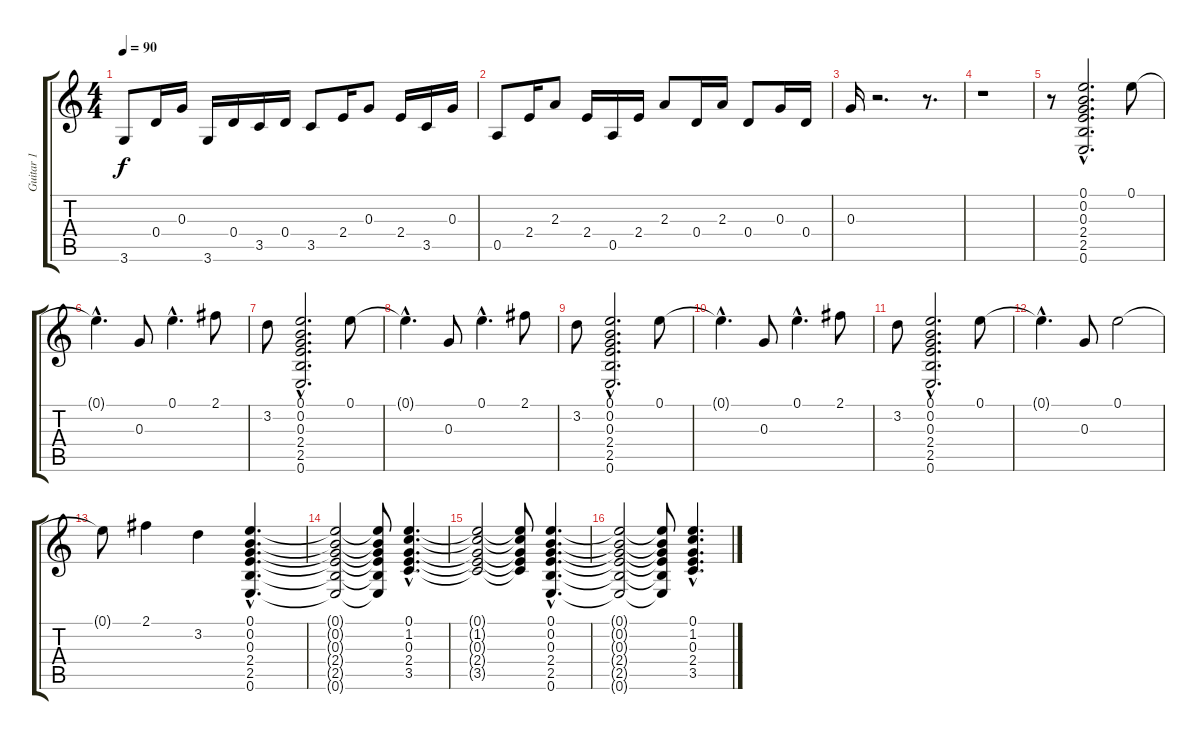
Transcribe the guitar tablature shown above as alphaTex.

\track ("Guitar 1" "Guitar 1") {instrument acousticguitarsteel}
\staff {score tabs}
\tuning (E4 B3 G3 D3 A2 E2) {hide}
\ts (4 4)
\tempo 90
\clef g2
\ks c
3.6.8{dy f} 0.4.16 0.3.16 3.6.16 0.4.16 3.5.16 0.4.16 3.5.8 2.4.16 0.3.8 2.4.16 3.5.16 0.3.16 |
0.5.8 2.4.16 2.3.8 2.4.16 0.5.16 2.4.16 2.3.8 0.4.16 2.3.16 0.4.8 0.3.16 0.4.16 |
0.3.16 r.2{d} r.8{d} |
r.1 |
r.8 (0.1{hac} 0.2{hac} 0.3{hac} 2.4{hac} 2.5{hac} 0.6{hac}).2{d} 0.1.8 |
0.1{hac t}.4{d} 0.3.8 0.1{hac}.4{d} 2.1.8 |
3.2.8 (0.1{hac} 0.2{hac} 0.3{hac} 2.4{hac} 2.5{hac} 0.6{hac}).2{d} 0.1.8 |
0.1{hac t}.4{d} 0.3.8 0.1{hac}.4{d} 2.1.8 |
3.2.8 (0.1{hac} 0.2{hac} 0.3{hac} 2.4{hac} 2.5{hac} 0.6{hac}).2{d} 0.1.8 |
0.1{hac t}.4{d} 0.3.8 0.1{hac}.4{d} 2.1.8 |
3.2.8 (0.1{hac} 0.2{hac} 0.3{hac} 2.4{hac} 2.5{hac} 0.6{hac}).2{d} 0.1.8 |
0.1{hac t}.4{d} 0.3.8 0.1.2 |
0.1{t}.8 2.1.4 3.2.4 (0.1{hac} 0.2{hac} 0.3{hac} 2.4{hac} 2.5{hac} 0.6{hac}).4{d} |
(0.1{t} 0.2{t} 0.3{t} 2.4{t} 2.5{t} 0.6{t}).2 (0.1{t} 0.2{t} 0.3{t} 2.4{t} 2.5{t} 0.6{t}).8 (0.1{hac} 1.2{hac} 0.3{hac} 2.4{hac} 3.5{hac}).4{d} |
(0.1{t} 1.2{t} 0.3{t} 2.4{t} 3.5{t}).2 (0.1{t} 1.2{t} 0.3{t} 2.4{t} 3.5{t}).8 (0.1{hac} 0.2{hac} 0.3{hac} 2.4{hac} 2.5{hac} 0.6{hac}).4{d} |
(0.1{t} 0.2{t} 0.3{t} 2.4{t} 2.5{t} 0.6{t}).2 (0.1{t} 0.2{t} 0.3{t} 2.4{t} 2.5{t} 0.6{t}).8 (0.1{hac} 1.2{hac} 0.3{hac} 2.4{hac} 3.5{hac}).4{d}
